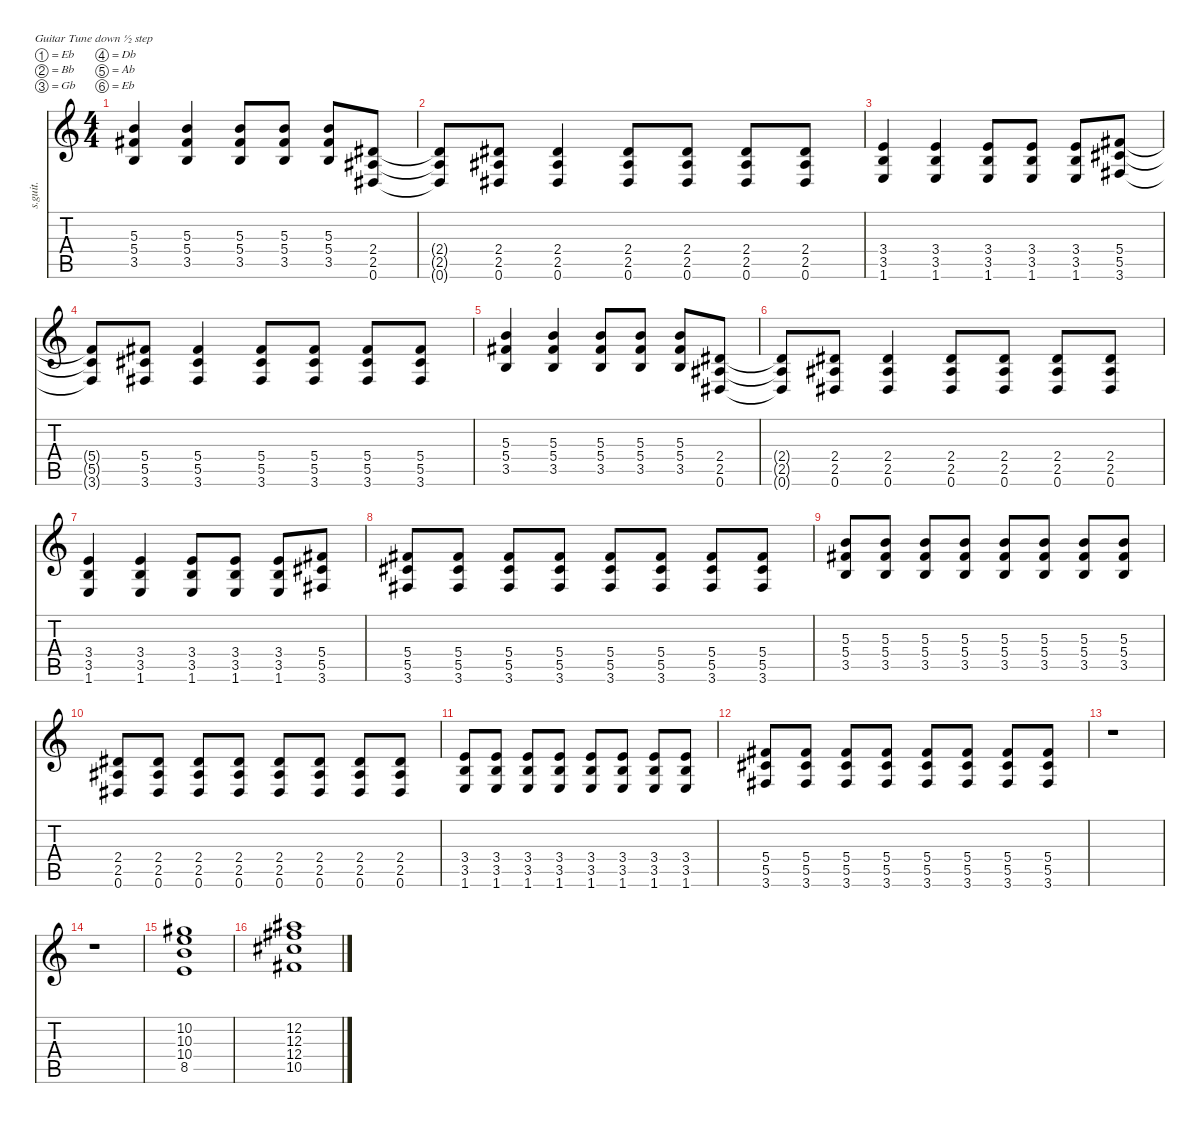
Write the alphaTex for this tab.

\defaultSystemsLayout 4
\hideDynamics
\bracketExtendMode nobrackets
\track ("" "s.guit.") {instrument distortionguitar}
\staff {score tabs}
\tuning (Eb4 Bb3 Gb3 Db3 Ab2 Eb2)
\ts (4 4)
\tempo (184 hide)
\clef g2
\ks c
(5.3 5.4{acc #} 3.5).4{dy f} (5.3 5.4{acc #} 3.5).4 (5.3 5.4{acc #} 3.5).8 (5.3 5.4{acc #} 3.5).8 (5.3 5.4{acc #} 3.5).8 (2.4{acc #} 2.5{acc #} 0.6{acc #}).8 |
(2.4{t acc #} 2.5{t acc #} 0.6{t acc #}).8 (2.4{acc #} 2.5{acc #} 0.6{acc #}).8 (2.4{acc #} 2.5{acc #} 0.6{acc #}).4 (2.4{acc #} 2.5{acc #} 0.6{acc #}).8 (2.4{acc #} 2.5{acc #} 0.6{acc #}).8 (2.4{acc #} 2.5{acc #} 0.6{acc #}).8 (2.4{acc #} 2.5{acc #} 0.6{acc #}).8 |
(3.4 3.5 1.6).4 (3.4 3.5 1.6).4 (3.4 3.5 1.6).8 (3.4 3.5 1.6).8 (3.4 3.5 1.6).8 (5.4{acc #} 5.5{acc #} 3.6{acc #}).8 |
(5.4{t acc #} 5.5{t acc #} 3.6{t acc #}).8 (5.4{acc #} 5.5{acc #} 3.6{acc #}).8 (5.4{acc #} 5.5{acc #} 3.6{acc #}).4 (5.4{acc #} 5.5{acc #} 3.6{acc #}).8 (5.4{acc #} 5.5{acc #} 3.6{acc #}).8 (5.4{acc #} 5.5{acc #} 3.6{acc #}).8 (5.4{acc #} 5.5{acc #} 3.6{acc #}).8 |
(5.3 5.4{acc #} 3.5).4 (5.3 5.4{acc #} 3.5).4 (5.3 5.4{acc #} 3.5).8 (5.3 5.4{acc #} 3.5).8 (5.3 5.4{acc #} 3.5).8 (2.4{acc #} 2.5{acc #} 0.6{acc #}).8 |
(2.4{t acc #} 2.5{t acc #} 0.6{t acc #}).8 (2.4{acc #} 2.5{acc #} 0.6{acc #}).8 (2.4{acc #} 2.5{acc #} 0.6{acc #}).4 (2.4{acc #} 2.5{acc #} 0.6{acc #}).8 (2.4{acc #} 2.5{acc #} 0.6{acc #}).8 (2.4{acc #} 2.5{acc #} 0.6{acc #}).8 (2.4{acc #} 2.5{acc #} 0.6{acc #}).8 |
(3.4 3.5 1.6).4 (3.4 3.5 1.6).4 (3.4 3.5 1.6).8 (3.4 3.5 1.6).8 (3.4 3.5 1.6).8 (5.4{acc #} 5.5{acc #} 3.6{acc #}).8 |
(5.4{acc #} 5.5{acc #} 3.6{acc #}).8 (5.4{acc #} 5.5{acc #} 3.6{acc #}).8 (5.4{acc #} 5.5{acc #} 3.6{acc #}).8 (5.4{acc #} 5.5{acc #} 3.6{acc #}).8 (5.4{acc #} 5.5{acc #} 3.6{acc #}).8 (5.4{acc #} 5.5{acc #} 3.6{acc #}).8 (5.4{acc #} 5.5{acc #} 3.6{acc #}).8 (5.4{acc #} 5.5{acc #} 3.6{acc #}).8 |
(5.3 5.4{acc #} 3.5).8 (5.3 5.4{acc #} 3.5).8 (5.3 5.4{acc #} 3.5).8 (5.3 5.4{acc #} 3.5).8 (5.3 5.4{acc #} 3.5).8 (5.3 5.4{acc #} 3.5).8 (5.3 5.4{acc #} 3.5).8 (5.3 5.4{acc #} 3.5).8 |
(2.4{acc #} 2.5{acc #} 0.6{acc #}).8 (2.4{acc #} 2.5{acc #} 0.6{acc #}).8 (2.4{acc #} 2.5{acc #} 0.6{acc #}).8 (2.4{acc #} 2.5{acc #} 0.6{acc #}).8 (2.4{acc #} 2.5{acc #} 0.6{acc #}).8 (2.4{acc #} 2.5{acc #} 0.6{acc #}).8 (2.4{acc #} 2.5{acc #} 0.6{acc #}).8 (2.4{acc #} 2.5{acc #} 0.6{acc #}).8 |
(3.4 3.5 1.6).8 (3.4 3.5 1.6).8 (3.4 3.5 1.6).8 (3.4 3.5 1.6).8 (3.4 3.5 1.6).8 (3.4 3.5 1.6).8 (3.4 3.5 1.6).8 (3.4 3.5 1.6).8 |
(5.4{acc #} 5.5{acc #} 3.6{acc #}).8 (5.4{acc #} 5.5{acc #} 3.6{acc #}).8 (5.4{acc #} 5.5{acc #} 3.6{acc #}).8 (5.4{acc #} 5.5{acc #} 3.6{acc #}).8 (5.4{acc #} 5.5{acc #} 3.6{acc #}).8 (5.4{acc #} 5.5{acc #} 3.6{acc #}).8 (5.4{acc #} 5.5{acc #} 3.6{acc #}).8 (5.4{acc #} 5.5{acc #} 3.6{acc #}).8 |
r.1 |
r.1 |
(10.2{acc #} 10.3 10.4 8.5).1 |
(12.2{acc #} 12.3{acc #} 12.4{acc #} 10.5{acc #}).1
